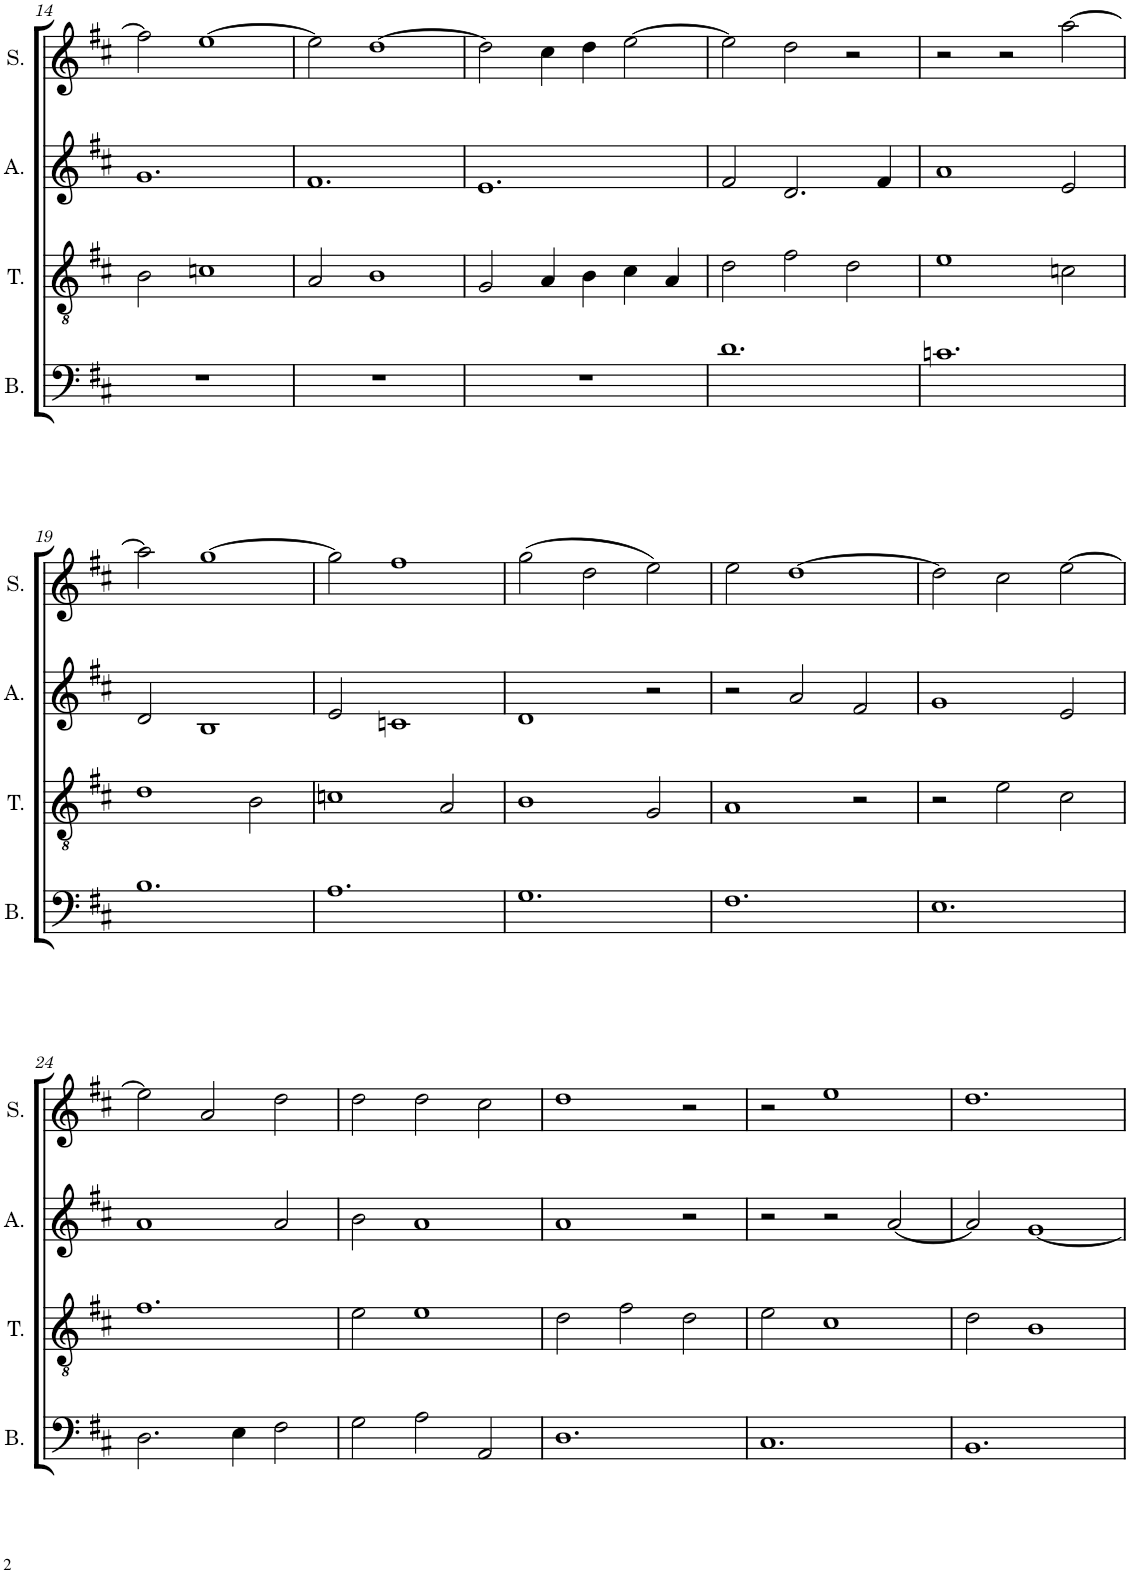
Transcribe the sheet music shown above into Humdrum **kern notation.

**kern	**kern	**kern	**kern
*part4	*part3	*part2	*part1
*staff4	*staff3	*staff2	*staff1
*I"Basse	*I"Ténor	*I"Alto	*I"Soprano
*I'B.	*I'T.	*I'A.	*I'S.
!!LO:PB:g=z
*clefF4	*clefGv2	*clefG2	*clefG2
*k[f#c#]	*k[f#c#]	*k[f#c#]	*k[f#c#]
*M3/2	*M3/2	*M3/2	*M3/2
=14	=14	=14	=14
1.r	2B\	1.g	2ff#\]
.	1cn	.	[1ee
=15	=15	=15	=15
1.r	2A/	1.f#	2ee\]
.	1B	.	[1dd
=16	=16	=16	=16
1.r	2G/	1.e	2dd\]
.	4A/	.	4cc#\
.	4B\	.	4dd\
.	4c#\	.	[2ee\
.	4A/	.	.
=17	=17	=17	=17
1.d	2d\	2f#/	2ee\]
.	2f#\	2.d/	2dd\
.	2d\	.	2r
.	.	4f#/	.
=18	=18	=18	=18
1.cn	1e	1a	2r
.	.	.	2r
.	2cn\	2e/	[2aa\
!!LO:LB:g=z
=19	=19	=19	=19
1.B	1d	2d/	2aa\]
.	.	1B	[1gg
.	2B\	.	.
=20	=20	=20	=20
1.A	1cn	2e/	2gg\]
.	.	1cn	1ff#
.	2A/	.	.
=21	=21	=21	=21
1.G	1B	1d	(2gg\
.	.	.	2dd\
.	2G/	2r	2ee\)
=22	=22	=22	=22
1.F#	1A	2r	2ee\
.	.	2a/	[1dd
.	2r	2f#/	.
=23	=23	=23	=23
1.E	2r	1g	2dd\]
.	2e\	.	2cc#\
.	2c#\	2e/	[2ee\
!!LO:LB:g=z
=24	=24	=24	=24
2.D\	1.f#	1a	2ee\]
.	.	.	2a/
4E\	.	.	.
2F#\	.	2a/	2dd\
=25	=25	=25	=25
2G\	2e\	2b\	2dd\
2A\	1e	1a	2dd\
2AA/	.	.	2cc#\
=26	=26	=26	=26
1.D	2d\	1a	1dd
.	2f#\	.	.
.	2d\	2r	2r
=27	=27	=27	=27
1.C#	2e\	2r	2r
.	1c#	2r	1ee
.	.	[2a/	.
=28	=28	=28	=28
1.BB	2d\	2a/]	1.dd
.	1B	[1g	.
=	=	=	=
*-	*-	*-	*-
